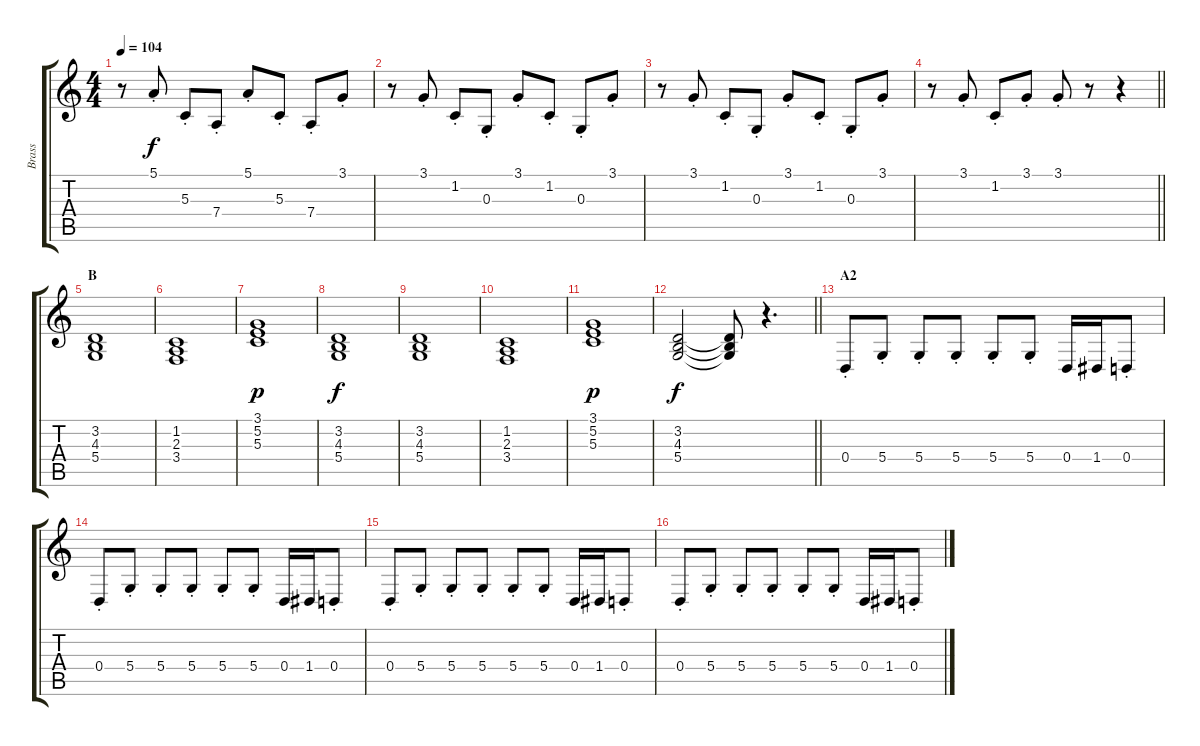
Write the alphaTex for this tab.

\track ("Brass" "Brass") {instrument synthbrass1}
\staff {score tabs}
\tuning (E4 B3 G3 D3 A2 D2) {hide}
\ts (4 4)
\tempo 104
\clef g2
\ks c
r.8{dy f} 5.1{st}.8 5.3{st}.8 7.4{st}.8 5.1{st}.8 5.3{st}.8 7.4{st}.8 3.1{st}.8 |
r.8 3.1{st}.8 1.2{st}.8 0.3{st}.8 3.1{st}.8 1.2{st}.8 0.3{st}.8 3.1{st}.8 |
r.8 3.1{st}.8 1.2{st}.8 0.3{st}.8 3.1{st}.8 1.2{st}.8 0.3{st}.8 3.1{st}.8 |
\barLineRight lightlight
r.8 3.1{st}.8 1.2{st}.8 3.1{st}.8 3.1{st}.8 r.8 r.4 |
\section ("" "B")
(3.2 4.3 5.4).1{volume 7 instrument pad8sweep} |
(1.2 2.3 3.4).1 |
(3.1 5.2 5.3).1{dy p} |
(3.2 4.3 5.4).1{dy f} |
(3.2 4.3 5.4).1 |
(1.2 2.3 3.4).1 |
(3.1 5.2 5.3).1{dy p} |
\barLineRight lightlight
(3.2 4.3 5.4).2{dy f} (3.2{t} 4.3{t} 5.4{t}).8 r.4{d} |
\section ("" "A2")
0.4{st}.8{volume 11 instrument synthbrass1} 5.4{st}.8 5.4{st}.8 5.4{st}.8 5.4{st}.8 5.4{st}.8 0.4.16 1.4.16 0.4{st}.8 |
0.4{st}.8 5.4{st}.8 5.4{st}.8 5.4{st}.8 5.4{st}.8 5.4{st}.8 0.4.16 1.4.16 0.4{st}.8 |
0.4{st}.8 5.4{st}.8 5.4{st}.8 5.4{st}.8 5.4{st}.8 5.4{st}.8 0.4.16 1.4.16 0.4{st}.8 |
0.4{st}.8 5.4{st}.8 5.4{st}.8 5.4{st}.8 5.4{st}.8 5.4{st}.8 0.4.16 1.4.16 0.4{st}.8
